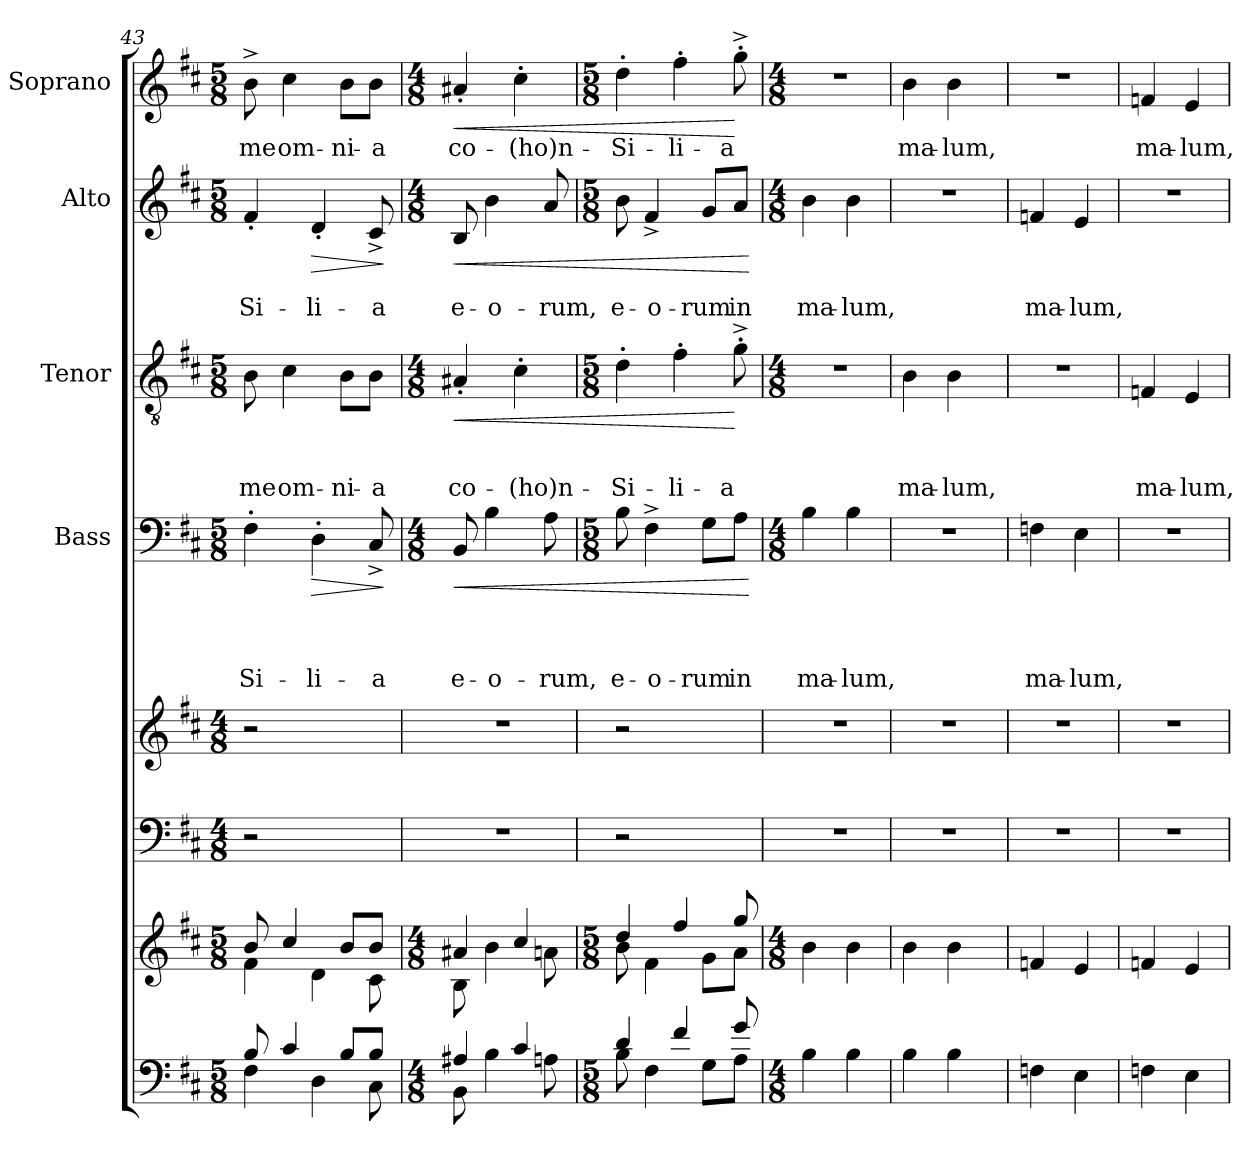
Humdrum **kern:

**kern	**kern	**kern	**kern	**kern	**text	**text	**text	**text	**dynam	**kern	**text	**text	**text	**dynam	**kern	**text	**text	**dynam	**kern	**text	**dynam
*part8	*part7	*part6	*part5	*part4	*part4	*part4	*part4	*part4	*part4	*part3	*part3	*part3	*part3	*part3	*part2	*part2	*part2	*part2	*part1	*part1	*part1
*staff8	*staff7	*staff6	*staff5	*staff4	*staff4	*staff4	*staff4	*staff4	*staff4	*staff3	*staff3	*staff3	*staff3	*staff3	*staff2	*staff2	*staff2	*staff2	*staff1	*staff1	*staff1
*	*	*	*	*I"Bass	*	*	*	*	*	*I"Tenor	*	*	*	*	*I"Alto	*	*	*	*I"Soprano	*	*
!!LO:PB:g=z
*clefF4	*clefG2	*clefF4	*clefG2	*clefF4	*	*	*	*	*	*clefGv2	*	*	*	*	*clefG2	*	*	*	*clefG2	*	*
*k[f#c#]	*k[f#c#]	*k[f#c#]	*k[f#c#]	*k[f#c#]	*	*	*	*	*	*k[f#c#]	*	*	*	*	*k[f#c#]	*	*	*	*k[f#c#]	*	*
*D:	*D:	*D:	*D:	*D:	*	*	*	*	*	*D:	*	*	*	*	*D:	*	*	*	*D:	*	*
*M5/8	*M5/8	*M4/8	*M4/8	*M5/8	*	*	*	*	*	*M5/8	*	*	*	*	*M5/8	*	*	*	*M5/8	*	*
=43	=43	=43	=43	=43	=43	=43	=43	=43	=43	=43	=43	=43	=43	=43	=43	=43	=43	=43	=43	=43	=43
*^	*^	*	*	*	*	*	*	*	*	*	*	*	*	*	*	*	*	*	*	*	*
!	!	!	!	!	!	!	!	!	!	!LO:LY:b	!	!	!	!	!LO:LY:b	!	!	!	!LO:LY:b	!	!	!LO:LY:b	!
8B/	4F#\	8b/	4f#\	2r	2r	4F#'>\	.	.	.	-Si-	.	8B\	.	.	me	.	4f#'</	.	-Si-	.	8b^>\	me	.
!	!	!	!	!	!	!	!	!	!	!	!	!	!	!	!LO:LY:b	!	!	!	!	!	!	!LO:LY:b	!
4c#/	.	4cc#/	.	.	.	.	.	.	.	.	.	4c#\	.	.	om-	.	.	.	.	.	4cc#\	om-	.
!	!	!	!	!	!	!	!	!	!	!LO:LY:b	!LO:HP:b	!	!	!	!	!	!	!	!LO:LY:b	!LO:HP:b	!	!	!
.	4D\	.	4d\	.	.	4D'>\	.	.	.	-li-	>	.	.	.	.	.	4d'</	.	-li-	>	.	.	.
!	!	!	!	!	!	!	!	!	!	!	!	!	!	!	!LO:LY:b	!	!	!	!	!	!	!LO:LY:b	!
8B/L	.	8b/L	.	.	.	.	.	.	.	.	.	8B\L	.	.	-ni-	.	.	.	.	.	8b\L	-ni-	.
!	!	!	!	!	!	!	!	!	!	!LO:LY:b	!	!	!	!	!LO:LY:b	!	!	!	!LO:LY:b	!	!	!LO:LY:b	!
8B/J	8C#\	8b/J	8c#\	8ryy	8ryy	8C#^</	.	.	.	-a	.	8B\J	.	.	-a	.	8c#^</	.	-a	.	8b\J	-a	.
*v	*v	*	*	*	*	*	*	*	*	*	*	*	*	*	*	*	*	*	*	*	*	*	*
*	*v	*v	*	*	*	*	*	*	*	*	*	*	*	*	*	*	*	*	*	*	*	*
.	.	.	.	.	.	.	.	.	]	.	.	.	.	.	.	.	.	]	.	.	.
=44	=44	=44	=44	=44	=44	=44	=44	=44	=44	=44	=44	=44	=44	=44	=44	=44	=44	=44	=44	=44	=44
*M4/8	*M4/8	*	*	*M4/8	*	*	*	*	*	*M4/8	*	*	*	*	*M4/8	*	*	*	*M4/8	*	*
*^	*^	*	*	*	*	*	*	*	*	*	*	*	*	*	*	*	*	*	*	*	*
!	!	!	!	!	!	!	!	!	!	!LO:LY:b	!LO:HP:b	!	!	!	!LO:LY:b	!LO:HP:b	!	!	!LO:LY:b	!LO:HP:b	!	!LO:LY:b	!LO:HP:b
4A#X/	8BB\	4a#X/	8B\	2r	2r	8BB/	.	.	.	e-	<	4A#X'</	.	.	co-	<	8B/	.	e-	<	4a#X'</	co-	<
!	!	!	!	!	!	!	!	!	!	!LO:LY:b	!	!	!	!	!	!	!	!	!LO:LY:b	!	!	!	!
.	4B\	.	4b\	.	.	4B\	.	.	.	-o-	.	.	.	.	.	.	4b\	.	-o-	.	.	.	.
!	!	!	!	!	!	!	!	!	!	!	!	!	!	!	!LO:LY:b	!	!	!	!	!	!	!LO:LY:b	!
4c#/	.	4cc#/	.	.	.	.	.	.	.	.	.	4c#'>\	.	.	-(ho)n-	.	.	.	.	.	4cc#'>\	-(ho)n-	.
!	!	!	!	!	!	!	!	!	!	!LO:LY:b	!	!	!	!	!	!	!	!	!LO:LY:b	!	!	!	!
.	8An\	.	8an\	.	.	8A\	.	.	.	-rum,	.	.	.	.	.	.	8a/	.	-rum,	.	.	.	.
=45	=45	=45	=45	=45	=45	=45	=45	=45	=45	=45	=45	=45	=45	=45	=45	=45	=45	=45	=45	=45	=45	=45	=45
*M5/8	*	*M5/8	*	*	*	*M5/8	*	*	*	*	*	*M5/8	*	*	*	*	*M5/8	*	*	*	*M5/8	*	*
!	!	!	!	!	!	!	!	!	!	!LO:LY:b	!	!	!	!	!LO:LY:b	!	!	!	!LO:LY:b	!	!	!LO:LY:b	!
4d/	8B\	4dd/	8b\	2r	2r	8B\	.	.	.	e-	.	4d'>\	.	.	-Si-	.	8b\	.	e-	.	4dd'>\	-Si-	.
!	!	!	!	!	!	!	!	!	!	!LO:LY:b	!	!	!	!	!	!	!	!	!LO:LY:b	!	!	!	!
.	4F#\	.	4f#\	.	.	4F#^>\	.	.	.	-o-	.	.	.	.	.	.	4f#^</	.	-o-	.	.	.	.
!	!	!	!	!	!	!	!	!	!	!	!	!	!	!	!LO:LY:b	!	!	!	!	!	!	!LO:LY:b	!
4f#/	.	4ff#/	.	.	.	.	.	.	.	.	.	4f#'>\	.	.	-li-	.	.	.	.	.	4ff#'>\	-li-	.
!	!	!	!	!	!	!	!	!	!	!LO:LY:b	!	!	!	!	!	!	!	!	!LO:LY:b	!	!	!	!
.	8G\L	.	8g\L	.	.	8G\L	.	.	.	-rum	.	.	.	.	.	.	8g/L	.	-rum	.	.	.	.
!	!	!	!	!	!	!	!	!	!	!LO:LY:b	!	!	!	!	!LO:LY:b	!	!	!	!LO:LY:b	!	!	!LO:LY:b	!
8g/	8A\J	8gg/	8a\J	8ryy	8ryy	8A\J	.	.	.	in	.	8g^>'>\	.	.	-a	[	8a/J	.	in	.	8gg^>'>\	-a	[
*v	*v	*	*	*	*	*	*	*	*	*	*	*	*	*	*	*	*	*	*	*	*	*	*
*	*v	*v	*	*	*	*	*	*	*	*	*	*	*	*	*	*	*	*	*	*	*	*
.	.	.	.	.	.	.	.	.	[	.	.	.	.	.	.	.	.	[	.	.	.
=46	=46	=46	=46	=46	=46	=46	=46	=46	=46	=46	=46	=46	=46	=46	=46	=46	=46	=46	=46	=46	=46
*M4/8	*M4/8	*	*	*M4/8	*	*	*	*	*	*M4/8	*	*	*	*	*M4/8	*	*	*	*M4/8	*	*
!	!	!	!	!	!	!	!	!LO:LY:b	!	!LO:N:vis=1	!	!	!	!	!	!	!LO:LY:b	!	!LO:N:vis=1	!	!
4B\	4b\	2r	2r	4B\	.	.	.	ma-	.	2r	.	.	.	.	4b\	.	ma-	.	2r	.	.
!	!	!	!	!	!	!	!	!LO:LY:b	!	!	!	!	!	!	!	!	!LO:LY:b	!	!	!	!
4B\	4b\	.	.	4B\	.	.	.	-lum,	.	.	.	.	.	.	4b\	.	-lum,	.	.	.	.
=47	=47	=47	=47	=47	=47	=47	=47	=47	=47	=47	=47	=47	=47	=47	=47	=47	=47	=47	=47	=47	=47
!	!	!	!	!LO:N:vis=1	!	!	!	!	!	!	!	!	!LO:LY:b	!	!LO:N:vis=1	!	!	!	!	!LO:LY:b	!
4B\	4b\	2r	2r	2r	.	.	.	.	.	4B\	.	.	ma-	.	2r	.	.	.	4b\	ma-	.
!	!	!	!	!	!	!	!	!	!	!	!	!	!LO:LY:b	!	!	!	!	!	!	!LO:LY:b	!
4B\	4b\	.	.	.	.	.	.	.	.	4B\	.	.	-lum,	.	.	.	.	.	4b\	-lum,	.
=48	=48	=48	=48	=48	=48	=48	=48	=48	=48	=48	=48	=48	=48	=48	=48	=48	=48	=48	=48	=48	=48
!	!	!	!	!	!	!	!	!LO:LY:b	!	!LO:N:vis=1	!	!	!	!	!	!	!LO:LY:b	!	!LO:N:vis=1	!	!
4Fn\	4fn/	2r	2r	4Fn\	.	.	.	ma-	.	2r	.	.	.	.	4fn/	.	ma-	.	2r	.	.
!	!	!	!	!	!	!	!	!LO:LY:b	!	!	!	!	!	!	!	!	!LO:LY:b	!	!	!	!
4E\	4e/	.	.	4E\	.	.	.	-lum,	.	.	.	.	.	.	4e/	.	-lum,	.	.	.	.
=49	=49	=49	=49	=49	=49	=49	=49	=49	=49	=49	=49	=49	=49	=49	=49	=49	=49	=49	=49	=49	=49
!	!	!	!	!LO:N:vis=1	!	!	!	!	!	!	!	!	!LO:LY:b	!	!LO:N:vis=1	!	!	!	!	!LO:LY:b	!
4Fn\	4fn/	2r	2r	2r	.	.	.	.	.	4Fn/	.	.	ma-	.	2r	.	.	.	4fn/	ma-	.
!	!	!	!	!	!	!	!	!	!	!	!	!	!LO:LY:b	!	!	!	!	!	!	!LO:LY:b	!
4E\	4e/	.	.	.	.	.	.	.	.	4E/	.	.	-lum,	.	.	.	.	.	4e/	-lum,	.
=	=	=	=	=	=	=	=	=	=	=	=	=	=	=	=	=	=	=	=	=	=
*-	*-	*-	*-	*-	*-	*-	*-	*-	*-	*-	*-	*-	*-	*-	*-	*-	*-	*-	*-	*-	*-
